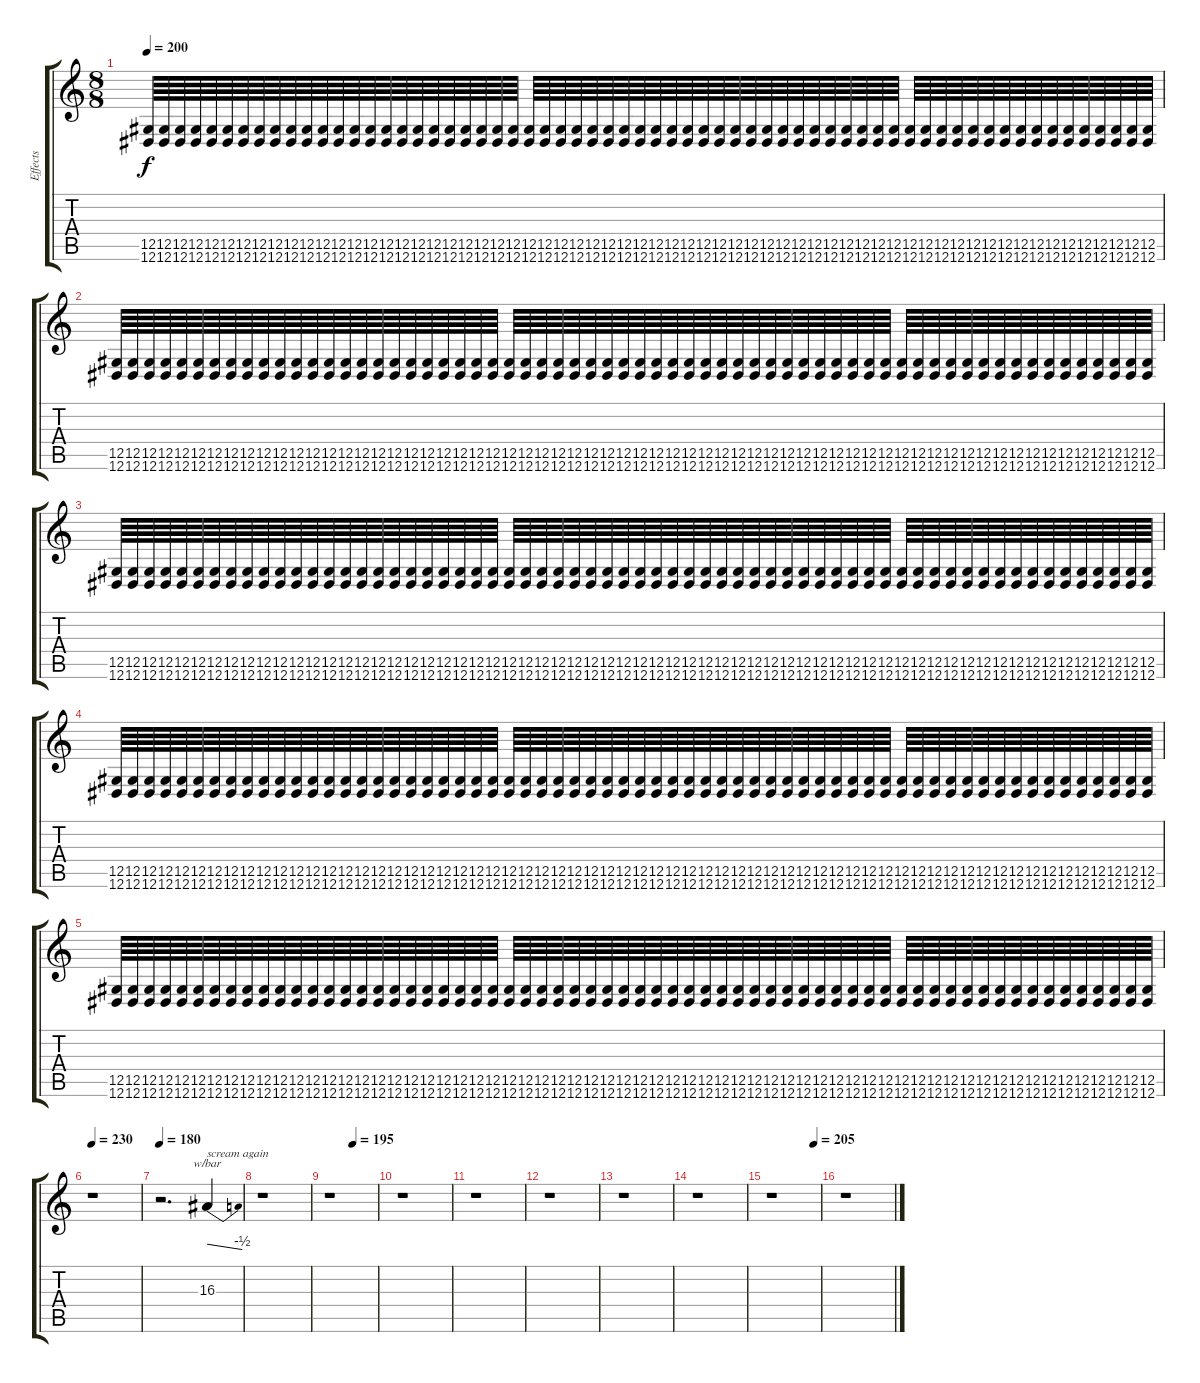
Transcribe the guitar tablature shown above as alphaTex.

\track ("Effects" "Effects") {instrument blownbottle}
\staff {score tabs}
\tuning (Eb4 Bb3 Gb3 Db3 Ab2 Eb2) {hide}
\ts (8 8)
\tempo 200
\clef g2
\ks c
(12.5 12.6).64{dy f} (12.5 12.6).64 (12.5 12.6).64 (12.5 12.6).64 (12.5 12.6).64 (12.5 12.6).64 (12.5 12.6).64 (12.5 12.6).64 (12.5 12.6).64 (12.5 12.6).64 (12.5 12.6).64 (12.5 12.6).64 (12.5 12.6).64 (12.5 12.6).64 (12.5 12.6).64 (12.5 12.6).64 (12.5 12.6).64 (12.5 12.6).64 (12.5 12.6).64 (12.5 12.6).64 (12.5 12.6).64 (12.5 12.6).64 (12.5 12.6).64 (12.5 12.6).64 (12.5 12.6).64 (12.5 12.6).64 (12.5 12.6).64 (12.5 12.6).64 (12.5 12.6).64 (12.5 12.6).64 (12.5 12.6).64 (12.5 12.6).64 (12.5 12.6).64 (12.5 12.6).64 (12.5 12.6).64 (12.5 12.6).64 (12.5 12.6).64 (12.5 12.6).64 (12.5 12.6).64 (12.5 12.6).64 (12.5 12.6).64 (12.5 12.6).64 (12.5 12.6).64 (12.5 12.6).64 (12.5 12.6).64 (12.5 12.6).64 (12.5 12.6).64 (12.5 12.6).64 (12.5 12.6).64 (12.5 12.6).64 (12.5 12.6).64 (12.5 12.6).64 (12.5 12.6).64 (12.5 12.6).64 (12.5 12.6).64 (12.5 12.6).64 (12.5 12.6).64 (12.5 12.6).64 (12.5 12.6).64 (12.5 12.6).64 (12.5 12.6).64 (12.5 12.6).64 (12.5 12.6).64 (12.5 12.6).64 |
(12.5 12.6).64 (12.5 12.6).64 (12.5 12.6).64 (12.5 12.6).64 (12.5 12.6).64 (12.5 12.6).64 (12.5 12.6).64 (12.5 12.6).64 (12.5 12.6).64 (12.5 12.6).64 (12.5 12.6).64 (12.5 12.6).64 (12.5 12.6).64 (12.5 12.6).64 (12.5 12.6).64 (12.5 12.6).64 (12.5 12.6).64 (12.5 12.6).64 (12.5 12.6).64 (12.5 12.6).64 (12.5 12.6).64 (12.5 12.6).64 (12.5 12.6).64 (12.5 12.6).64 (12.5 12.6).64 (12.5 12.6).64 (12.5 12.6).64 (12.5 12.6).64 (12.5 12.6).64 (12.5 12.6).64 (12.5 12.6).64 (12.5 12.6).64 (12.5 12.6).64 (12.5 12.6).64 (12.5 12.6).64 (12.5 12.6).64 (12.5 12.6).64 (12.5 12.6).64 (12.5 12.6).64 (12.5 12.6).64 (12.5 12.6).64 (12.5 12.6).64 (12.5 12.6).64 (12.5 12.6).64 (12.5 12.6).64 (12.5 12.6).64 (12.5 12.6).64 (12.5 12.6).64 (12.5 12.6).64 (12.5 12.6).64 (12.5 12.6).64 (12.5 12.6).64 (12.5 12.6).64 (12.5 12.6).64 (12.5 12.6).64 (12.5 12.6).64 (12.5 12.6).64 (12.5 12.6).64 (12.5 12.6).64 (12.5 12.6).64 (12.5 12.6).64 (12.5 12.6).64 (12.5 12.6).64 (12.5 12.6).64 |
(12.5 12.6).64 (12.5 12.6).64 (12.5 12.6).64 (12.5 12.6).64 (12.5 12.6).64 (12.5 12.6).64 (12.5 12.6).64 (12.5 12.6).64 (12.5 12.6).64 (12.5 12.6).64 (12.5 12.6).64 (12.5 12.6).64 (12.5 12.6).64 (12.5 12.6).64 (12.5 12.6).64 (12.5 12.6).64 (12.5 12.6).64 (12.5 12.6).64 (12.5 12.6).64 (12.5 12.6).64 (12.5 12.6).64 (12.5 12.6).64 (12.5 12.6).64 (12.5 12.6).64 (12.5 12.6).64 (12.5 12.6).64 (12.5 12.6).64 (12.5 12.6).64 (12.5 12.6).64 (12.5 12.6).64 (12.5 12.6).64 (12.5 12.6).64 (12.5 12.6).64 (12.5 12.6).64 (12.5 12.6).64 (12.5 12.6).64 (12.5 12.6).64 (12.5 12.6).64 (12.5 12.6).64 (12.5 12.6).64 (12.5 12.6).64 (12.5 12.6).64 (12.5 12.6).64 (12.5 12.6).64 (12.5 12.6).64 (12.5 12.6).64 (12.5 12.6).64 (12.5 12.6).64 (12.5 12.6).64 (12.5 12.6).64 (12.5 12.6).64 (12.5 12.6).64 (12.5 12.6).64 (12.5 12.6).64 (12.5 12.6).64 (12.5 12.6).64 (12.5 12.6).64 (12.5 12.6).64 (12.5 12.6).64 (12.5 12.6).64 (12.5 12.6).64 (12.5 12.6).64 (12.5 12.6).64 (12.5 12.6).64 |
(12.5 12.6).64 (12.5 12.6).64 (12.5 12.6).64 (12.5 12.6).64 (12.5 12.6).64 (12.5 12.6).64 (12.5 12.6).64 (12.5 12.6).64 (12.5 12.6).64 (12.5 12.6).64 (12.5 12.6).64 (12.5 12.6).64 (12.5 12.6).64 (12.5 12.6).64 (12.5 12.6).64 (12.5 12.6).64 (12.5 12.6).64 (12.5 12.6).64 (12.5 12.6).64 (12.5 12.6).64 (12.5 12.6).64 (12.5 12.6).64 (12.5 12.6).64 (12.5 12.6).64 (12.5 12.6).64 (12.5 12.6).64 (12.5 12.6).64 (12.5 12.6).64 (12.5 12.6).64 (12.5 12.6).64 (12.5 12.6).64 (12.5 12.6).64 (12.5 12.6).64 (12.5 12.6).64 (12.5 12.6).64 (12.5 12.6).64 (12.5 12.6).64 (12.5 12.6).64 (12.5 12.6).64 (12.5 12.6).64 (12.5 12.6).64 (12.5 12.6).64 (12.5 12.6).64 (12.5 12.6).64 (12.5 12.6).64 (12.5 12.6).64 (12.5 12.6).64 (12.5 12.6).64 (12.5 12.6).64 (12.5 12.6).64 (12.5 12.6).64 (12.5 12.6).64 (12.5 12.6).64 (12.5 12.6).64 (12.5 12.6).64 (12.5 12.6).64 (12.5 12.6).64 (12.5 12.6).64 (12.5 12.6).64 (12.5 12.6).64 (12.5 12.6).64 (12.5 12.6).64 (12.5 12.6).64 (12.5 12.6).64 |
(12.5 12.6).64 (12.5 12.6).64 (12.5 12.6).64 (12.5 12.6).64 (12.5 12.6).64 (12.5 12.6).64 (12.5 12.6).64 (12.5 12.6).64 (12.5 12.6).64 (12.5 12.6).64 (12.5 12.6).64 (12.5 12.6).64 (12.5 12.6).64 (12.5 12.6).64 (12.5 12.6).64 (12.5 12.6).64 (12.5 12.6).64 (12.5 12.6).64 (12.5 12.6).64 (12.5 12.6).64 (12.5 12.6).64 (12.5 12.6).64 (12.5 12.6).64 (12.5 12.6).64 (12.5 12.6).64 (12.5 12.6).64 (12.5 12.6).64 (12.5 12.6).64 (12.5 12.6).64 (12.5 12.6).64 (12.5 12.6).64 (12.5 12.6).64 (12.5 12.6).64 (12.5 12.6).64 (12.5 12.6).64 (12.5 12.6).64 (12.5 12.6).64 (12.5 12.6).64 (12.5 12.6).64 (12.5 12.6).64 (12.5 12.6).64 (12.5 12.6).64 (12.5 12.6).64 (12.5 12.6).64 (12.5 12.6).64 (12.5 12.6).64 (12.5 12.6).64 (12.5 12.6).64 (12.5 12.6).64 (12.5 12.6).64 (12.5 12.6).64 (12.5 12.6).64 (12.5 12.6).64 (12.5 12.6).64 (12.5 12.6).64 (12.5 12.6).64 (12.5 12.6).64 (12.5 12.6).64 (12.5 12.6).64 (12.5 12.6).64 (12.5 12.6).64 (12.5 12.6).64 (12.5 12.6).64 (12.5 12.6).64 |
\tempo 230
r.1 |
\tempo 180
r.2{d instrument lead6voice} 16.3.4{tbe (dive default 0 0 60 -2) txt "scream again"} |
r.1 |
\tempo (195 0.5)
r.1 |
r.1 |
r.1 |
r.1 |
r.1 |
r.1 |
\tempo (205 0.875)
r.1 |
r.1
